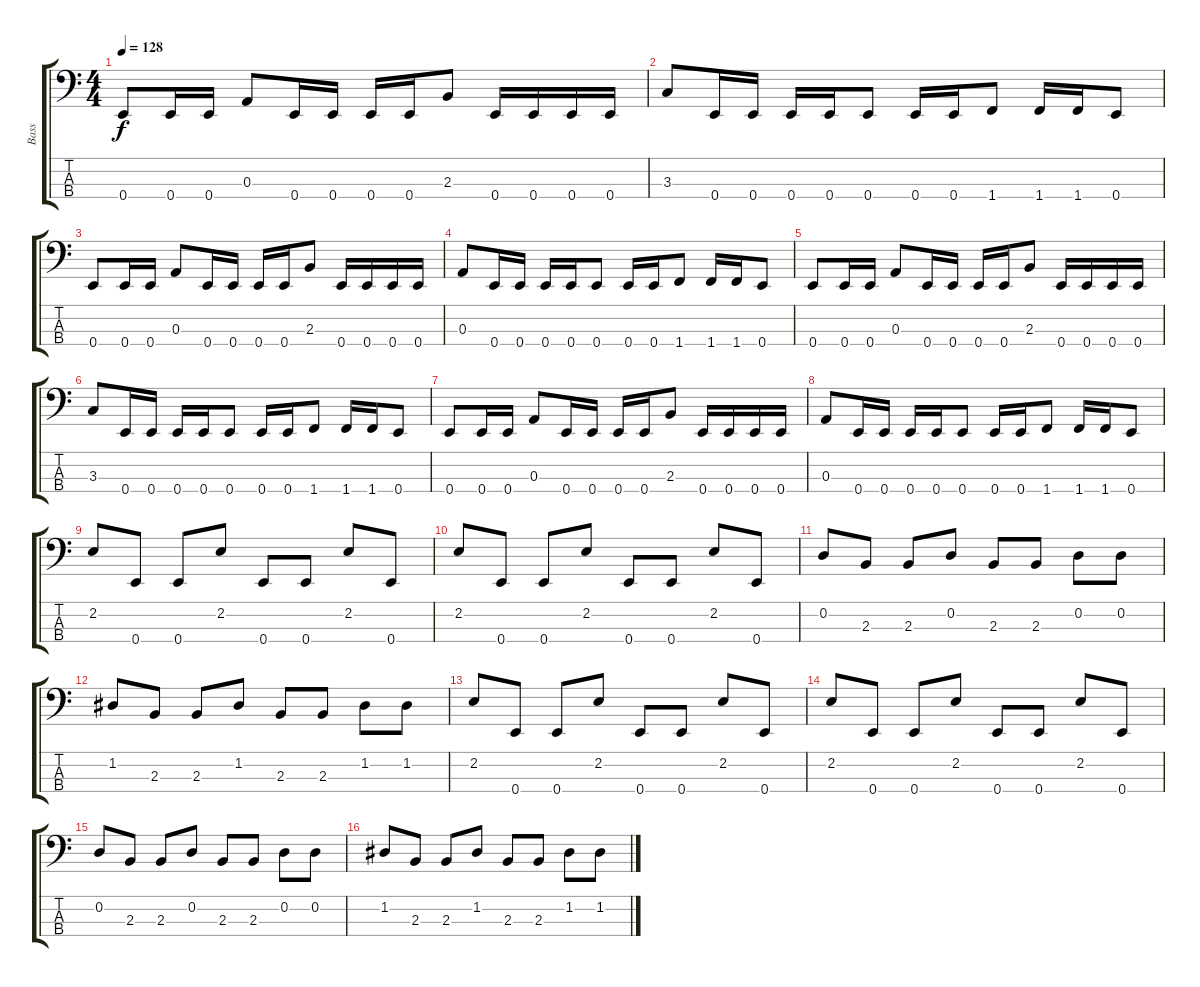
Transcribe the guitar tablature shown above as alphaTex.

\track ("Bass" "Bass") {instrument electricbassfinger}
\staff {score tabs}
\tuning (G2 D2 A1 E1) {hide}
\ts (4 4)
\tempo 128
\clef f4
\ks c
0.4.8{dy f} 0.4.16 0.4.16 0.3.8 0.4.16 0.4.16 0.4.16 0.4.16 2.3.8 0.4.16 0.4.16 0.4.16 0.4.16 |
3.3.8 0.4.16 0.4.16 0.4.16 0.4.16 0.4.8 0.4.16 0.4.16 1.4.8 1.4.16 1.4.16 0.4.8 |
0.4.8 0.4.16 0.4.16 0.3.8 0.4.16 0.4.16 0.4.16 0.4.16 2.3.8 0.4.16 0.4.16 0.4.16 0.4.16 |
0.3.8 0.4.16 0.4.16 0.4.16 0.4.16 0.4.8 0.4.16 0.4.16 1.4.8 1.4.16 1.4.16 0.4.8 |
0.4.8 0.4.16 0.4.16 0.3.8 0.4.16 0.4.16 0.4.16 0.4.16 2.3.8 0.4.16 0.4.16 0.4.16 0.4.16 |
3.3.8 0.4.16 0.4.16 0.4.16 0.4.16 0.4.8 0.4.16 0.4.16 1.4.8 1.4.16 1.4.16 0.4.8 |
0.4.8 0.4.16 0.4.16 0.3.8 0.4.16 0.4.16 0.4.16 0.4.16 2.3.8 0.4.16 0.4.16 0.4.16 0.4.16 |
0.3.8 0.4.16 0.4.16 0.4.16 0.4.16 0.4.8 0.4.16 0.4.16 1.4.8 1.4.16 1.4.16 0.4.8 |
2.2.8 0.4.8 0.4.8 2.2.8 0.4.8 0.4.8 2.2.8 0.4.8 |
2.2.8 0.4.8 0.4.8 2.2.8 0.4.8 0.4.8 2.2.8 0.4.8 |
0.2.8 2.3.8 2.3.8 0.2.8 2.3.8 2.3.8 0.2.8 0.2.8 |
1.2.8 2.3.8 2.3.8 1.2.8 2.3.8 2.3.8 1.2.8 1.2.8 |
2.2.8 0.4.8 0.4.8 2.2.8 0.4.8 0.4.8 2.2.8 0.4.8 |
2.2.8 0.4.8 0.4.8 2.2.8 0.4.8 0.4.8 2.2.8 0.4.8 |
0.2.8 2.3.8 2.3.8 0.2.8 2.3.8 2.3.8 0.2.8 0.2.8 |
1.2.8 2.3.8 2.3.8 1.2.8 2.3.8 2.3.8 1.2.8 1.2.8
